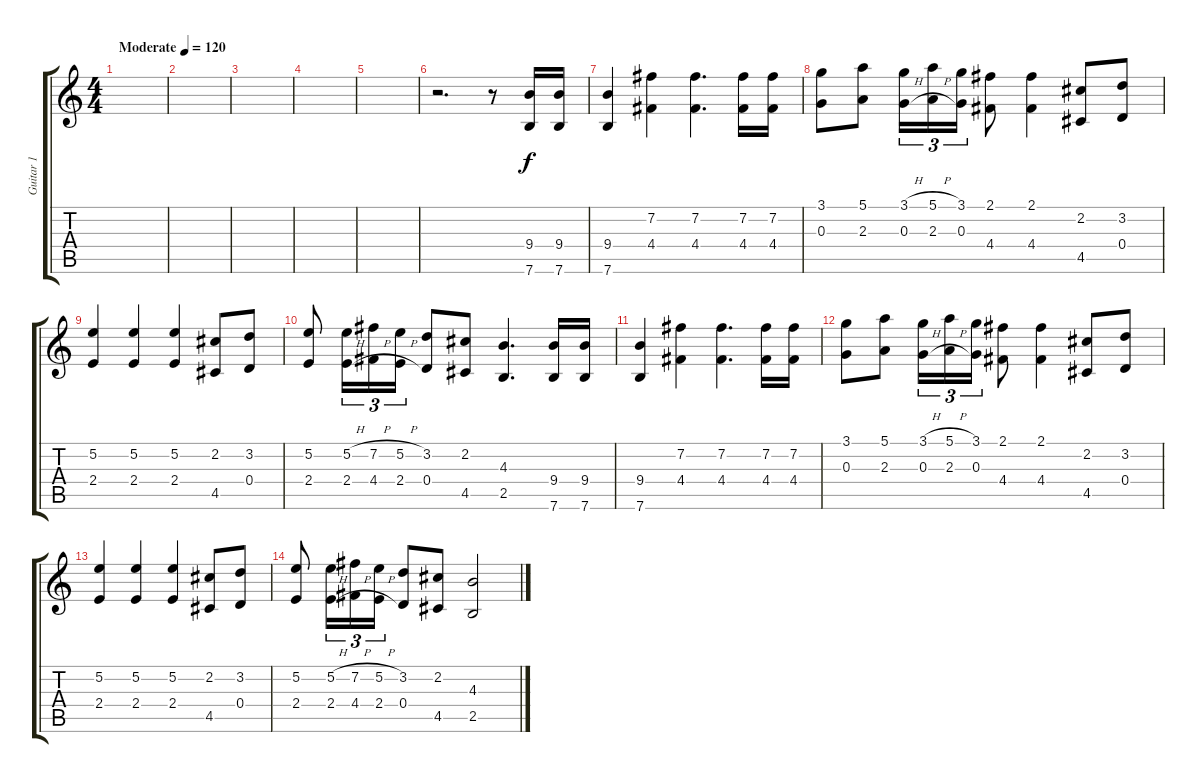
\track ("Guitar 1" "Guitar 1") {instrument acousticguitarsteel}
\staff {score tabs}
\tuning (E4 B3 G3 D3 A2 E2) {hide}
\ts (4 4)
\tempo (120 "Moderate")
\clef g2
\ks c
|
|
|
|
|
r.2{d} r.8 (9.4 7.6).16 (9.4 7.6).16 |
(9.4 7.6).4 (7.2 4.4).4 (7.2 4.4).4{d} (7.2 4.4).16 (7.2 4.4).16 |
(3.1 0.3).8 (5.1 2.3).8 (3.1{h} 0.3{h}).16{tu (3 2)} (5.1{h} 2.3{h}).16{tu (3 2)} (3.1 0.3).16{tu (3 2)} (2.1 4.4).8 (2.1 4.4).4 (2.2 4.5).8 (3.2 0.4).8 |
(5.2 2.4).4 (5.2 2.4).4 (5.2 2.4).4 (2.2 4.5).8 (3.2 0.4).8 |
(5.2 2.4).8 (5.2{h} 2.4{h}).16{tu (3 2)} (7.2{h} 4.4{h}).16{tu (3 2)} (5.2{h} 2.4{h}).16{tu (3 2)} (3.2 0.4).8 (2.2 4.5).8 (4.3 2.5).4{d} (9.4 7.6).16 (9.4 7.6).16 |
(9.4 7.6).4 (7.2 4.4).4 (7.2 4.4).4{d} (7.2 4.4).16 (7.2 4.4).16 |
(3.1 0.3).8 (5.1 2.3).8 (3.1{h} 0.3{h}).16{tu (3 2)} (5.1{h} 2.3{h}).16{tu (3 2)} (3.1 0.3).16{tu (3 2)} (2.1 4.4).8 (2.1 4.4).4 (2.2 4.5).8 (3.2 0.4).8 |
(5.2 2.4).4 (5.2 2.4).4 (5.2 2.4).4 (2.2 4.5).8 (3.2 0.4).8 |
(5.2 2.4).8 (5.2{h} 2.4{h}).16{tu (3 2)} (7.2{h} 4.4{h}).16{tu (3 2)} (5.2{h} 2.4{h}).16{tu (3 2)} (3.2 0.4).8 (2.2 4.5).8 (4.3 2.5).2
